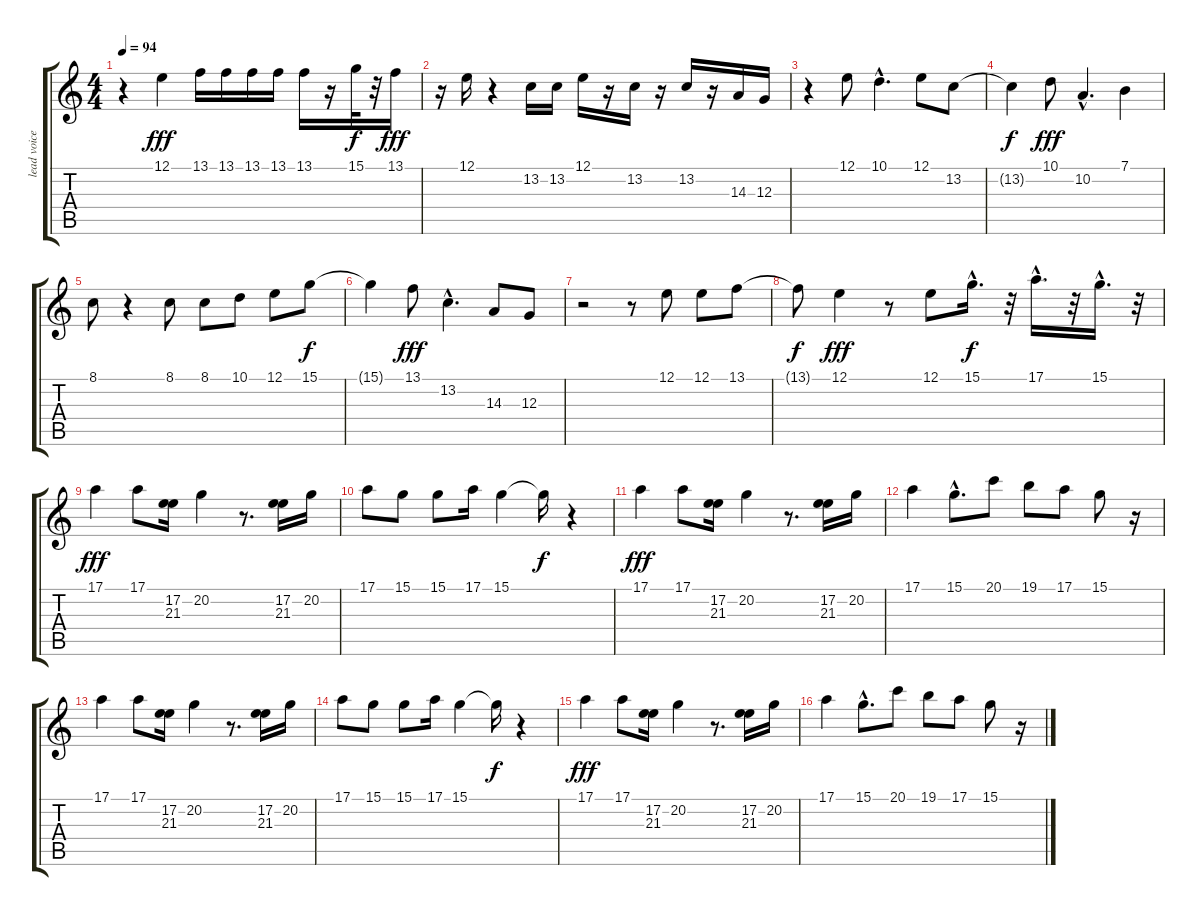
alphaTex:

\track ("lead voice" "lead voice") {instrument fx5brightness}
\staff {score tabs}
\tuning (E4 B3 G3 D3 A2 E2) {hide}
\ts (4 4)
\tempo 94
\clef g2
\ks c
r.4{dy fff} 12.1.4 13.1.16 13.1.16 13.1.16 13.1.16 13.1.16 r.16 15.1.32{dy f} r.32 13.1.16{dy fff} |
r.16 12.1.16 r.4 13.2.16 13.2.16 12.1.16 r.16 13.2.16 r.16 13.2.16 r.16 14.3.16 12.3.16 |
r.4 12.1.8 10.1{hac}.4{d} 12.1.8 13.2.8 |
13.2{t}.4{dy f} 10.1.8{dy fff} 10.2{hac}.4{d} 7.1.4 |
8.1.8 r.4 8.1.8 8.1.8 10.1.8 12.1.8 15.1.8{dy f} |
15.1{t}.4 13.1.8{dy fff} 13.2{hac}.4{d} 14.3.8 12.3.8 |
r.2 r.8 12.1.8 12.1.8 13.1.8 |
13.1{t}.8{dy f} 12.1.4{dy fff} r.8 12.1.8 15.1{hac}.16{d dy f} r.32 17.1{hac}.16{d} r.32 15.1{hac}.16{d} r.32 |
17.1.4{dy fff} 17.1.8 (17.2 21.3).16 20.2.4 r.8{d} (17.2 21.3).16 20.2.16 |
17.1.8 15.1.8 15.1.8 17.1.16 15.1.4 15.1{t}.16{dy f} r.4 |
17.1.4{dy fff} 17.1.8 (17.2 21.3).16 20.2.4 r.8{d} (17.2 21.3).16 20.2.16 |
17.1.4 15.1{hac}.8{d} 20.1.8 19.1.8 17.1.8 15.1.8 r.16 |
17.1.4 17.1.8 (17.2 21.3).16 20.2.4 r.8{d} (17.2 21.3).16 20.2.16 |
17.1.8 15.1.8 15.1.8 17.1.16 15.1.4 15.1{t}.16{dy f} r.4 |
17.1.4{dy fff} 17.1.8 (17.2 21.3).16 20.2.4 r.8{d} (17.2 21.3).16 20.2.16 |
17.1.4 15.1{hac}.8{d} 20.1.8 19.1.8 17.1.8 15.1.8 r.16
